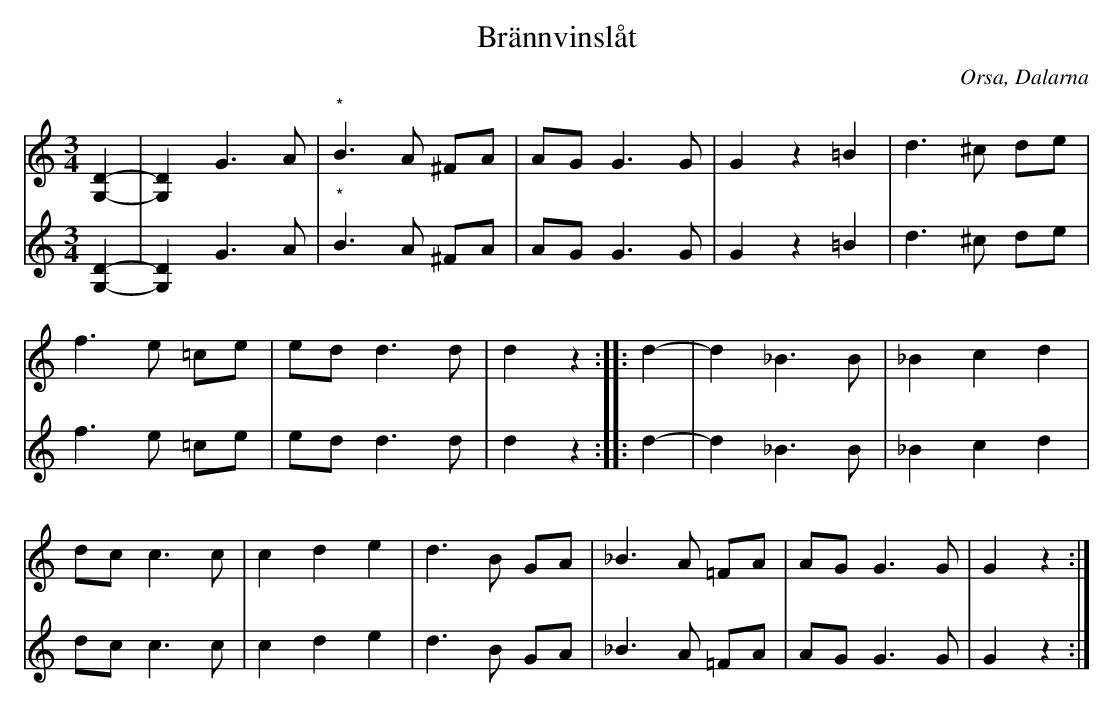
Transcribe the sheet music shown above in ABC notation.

X:1
T: Brännvinslåt
O: Orsa, Dalarna
M: 3/4
L: 1/8
K: Gmix
V:1
[D2-G,2-] | [D2G,2] G3 A | "*"B3 A ^FA | AG G3 G | G2 z2 =B2 | d3 ^c de |
f3 e =ce | ed d3 d | d2 z2 :: d2- | d2 _B3 B | _B2 c2 d2 |
dc c3 c | c2 d2 e2 | d3 B GA | _B3 A =FA | AG G3 G | G2 z2 :|]
V:2 clef=bariton
[D2-G,2-] | [D2G,2] G3 A | "*"B3 A ^FA | AG G3 G | G2 z2 =B2 | d3 ^c de |
f3 e =ce | ed d3 d | d2 z2 :: d2- | d2 _B3 B | _B2 c2 d2 |
dc c3 c | c2 d2 e2 | d3 B GA | _B3 A =FA | AG G3 G | G2 z2 :|]
